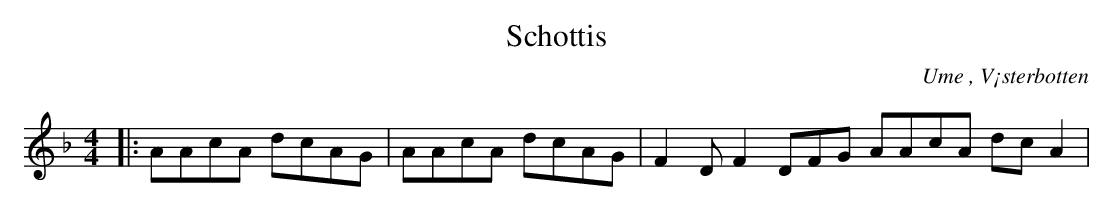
X:1
T:Schottis
O:Ume , V¡sterbotten
M:4/4
L:1/8
K:Dm
|: AAcA dcAG | AAcA dcAG | F2DF2DFG AAcA dcA2 |
